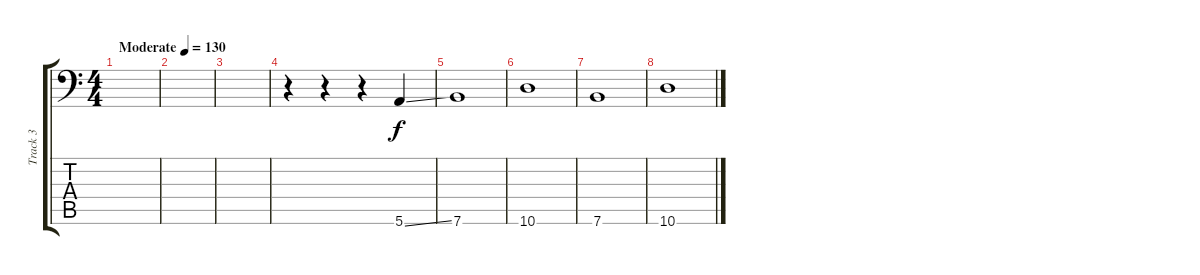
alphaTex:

\track ("Track 3" "Track 3") {instrument electricbassfinger}
\staff {score tabs}
\tuning (E3 B2 G2 D2 A1 E1) {hide}
\ts (4 4)
\tempo (130 "Moderate")
\clef f4
\ks c
|
|
|
r.4 r.4 r.4 5.6{ss}.4 |
7.6.1 |
10.6.1 |
7.6.1 |
10.6.1
